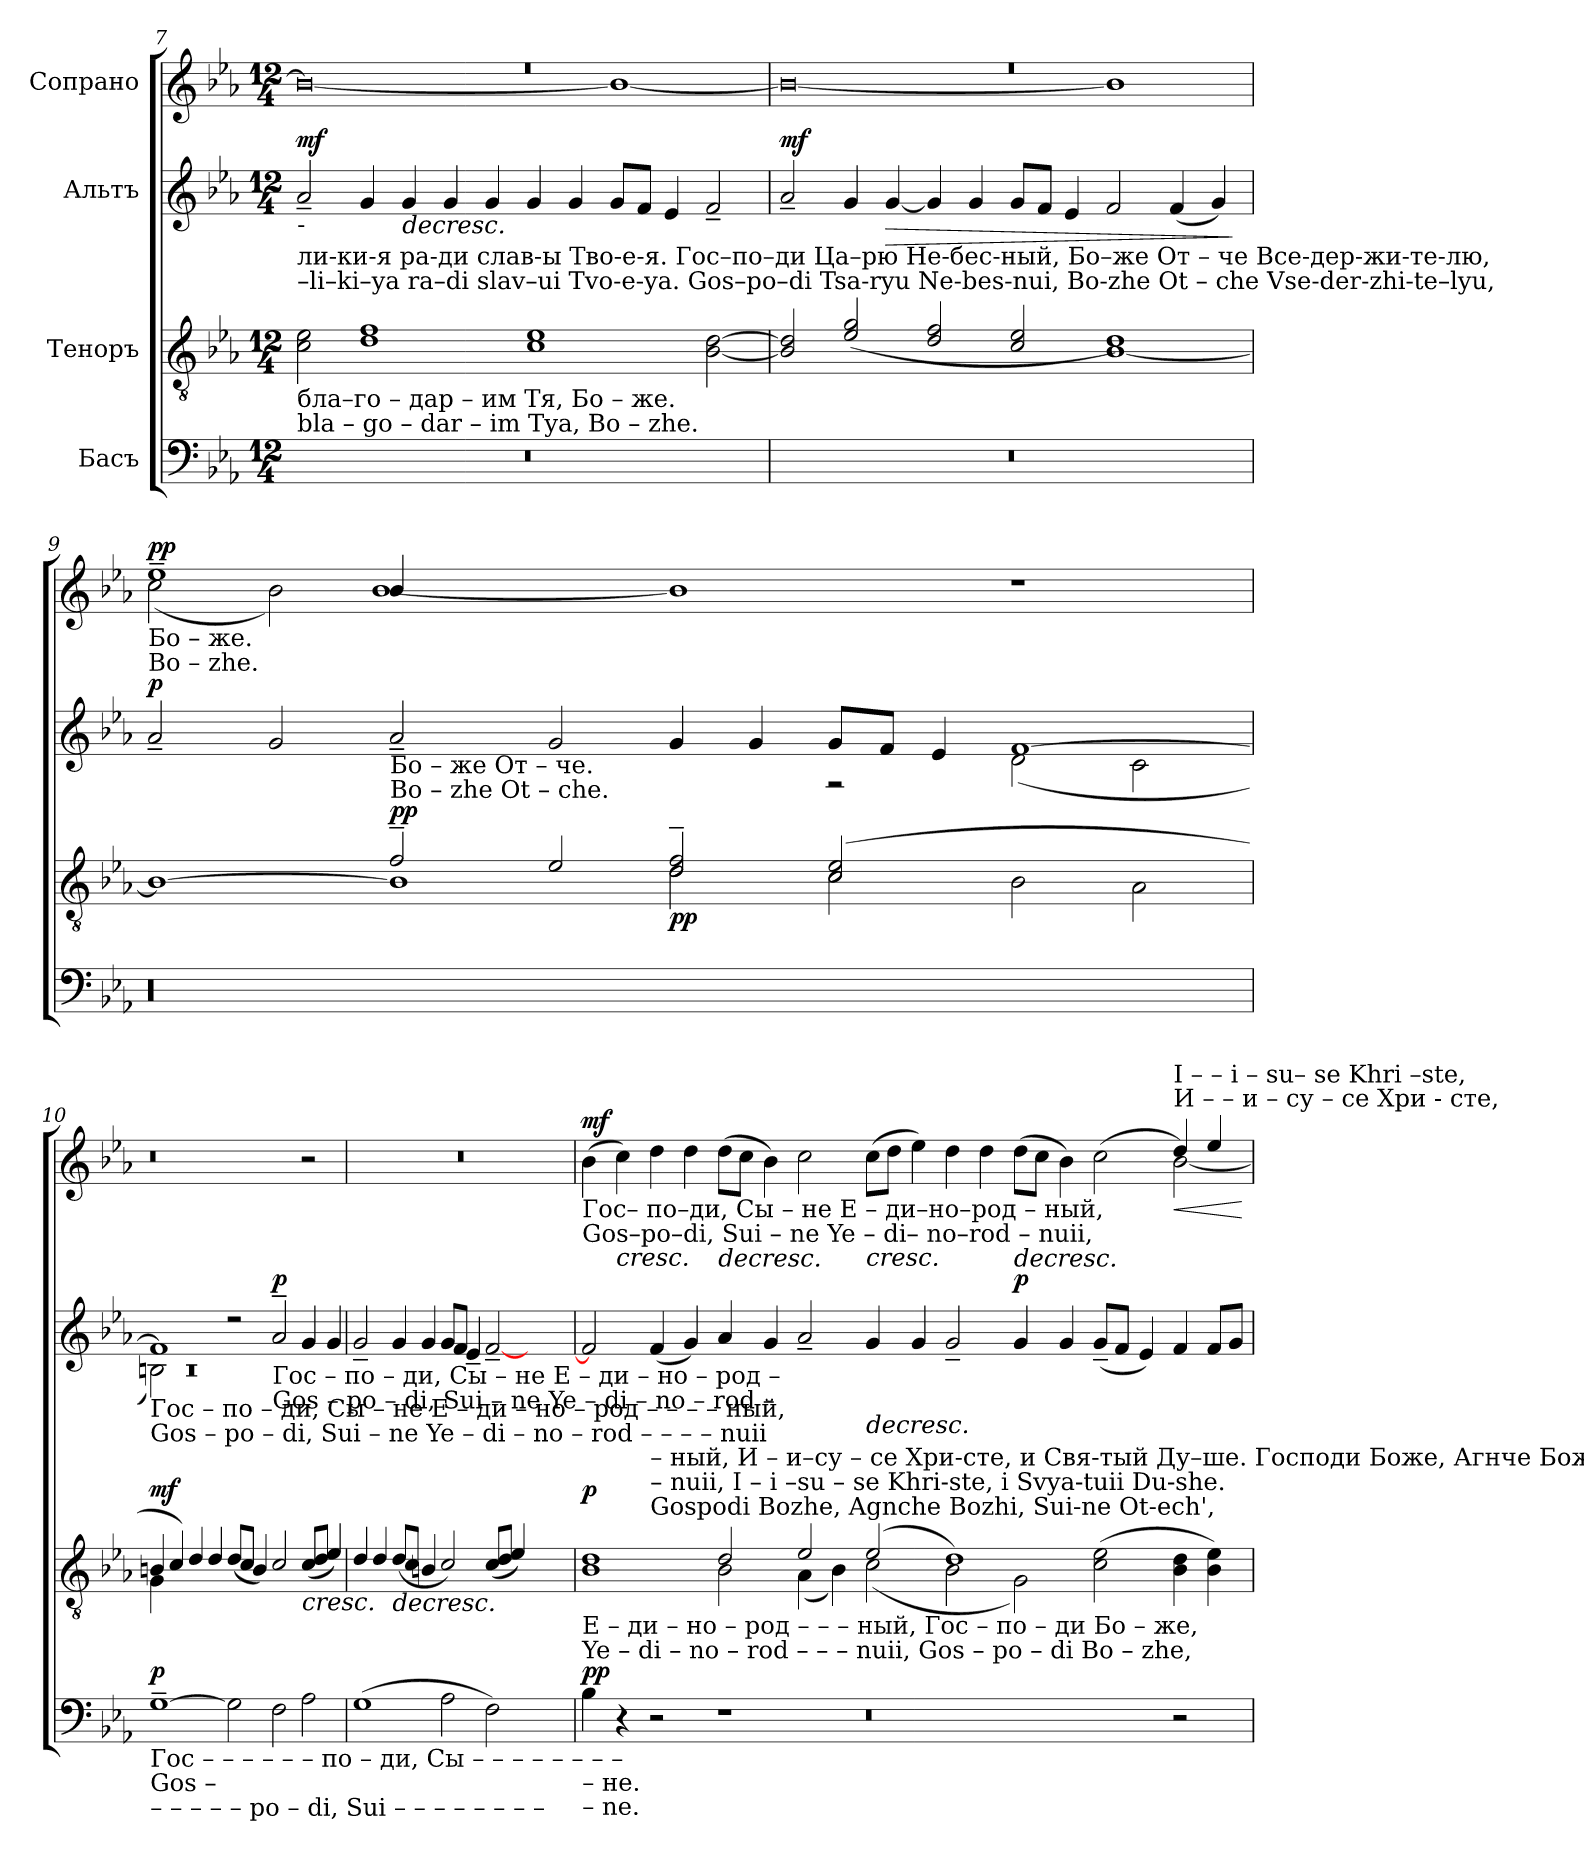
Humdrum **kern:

**kern	**dynam	**kern	**dynam	**kern	**dynam	**kern	**dynam
*part4	*part4	*part3	*part3	*part2	*part2	*part1	*part1
*staff4	*staff4	*staff3	*staff3	*staff2	*staff2	*staff1	*staff1
*I"Басъ	*	*I"Теноръ	*	*I"Альтъ	*	*I"Сопрано	*
!!LO:PB:g=z
*clefF4	*	*clefGv2	*	*clefG2	*	*clefG2	*
*k[b-e-a-]	*	*k[b-e-a-]	*	*k[b-e-a-]	*	*k[b-e-a-]	*
*M12/4	*	*M12/4	*	*M12/4	*	*M12/4	*
=7	=7	=7	=7	=7	=7	=7	=7
*	*	*	*	*	*	*^	*
!	!	!	!	!LO:TX:b:t=-	!	!	!	!
!	!	!	!	!LO:TX:b:t=ли-ки-я  ра-ди слав-ы Тво-е-я.     Гос–по–ди    Ца–рю Не-бес-ный,    Бо–же  От    –  че Все-дер-жи-те-лю,	!	!	!	!
!	!	!	!	!LO:TX:b:t=–li–ki–ya  ra–di  slav–ui Tvo-e-ya.    Gos–po–di   Tsa-ryu Ne-bes-nui,      Bo-zhe  Ot  –  che Vse-der-zhi-te–lyu,	!	!	!	!
!	!	!LO:TX:b:t=бла–го      –     дар       –         им               Тя,                                                                                             Бо  – же.	!	!	!	!	!	!
!	!	!LO:TX:b:t=bla – go     –    dar       –       im           Tya,                                                                     Bo  – zhe.	!	!	!	!	!	!
!	!	!	!	!	!LO:DY:a	!	!	!
0.r	.	2c\ 2e-\	.	2a-~/	mf	0.r	0b-_	.
.	.	1d 1f	.	4g/	.	.	.	.
!	!	!	!	!	!LO:HP:b	!	!	!
.	.	.	.	4g/	>	.	.	.
.	.	.	.	4g/	.	.	.	.
.	.	.	.	4g/	.	.	.	.
.	.	1c 1e-	.	4g/	.	.	.	.
.	.	.	.	4g/	.	.	.	.
.	.	.	.	8g/L	.	.	1b-_	.
.	.	.	.	8f/J	.	.	.	.
.	.	.	.	4e-/	.	.	.	.
.	.	[2B-\ [2d\	.	2f~/	.	.	.	.
=8	=8	=8	=8	=8	=8	=8	=8	=8
*	*	*^	*	*	*	*	*	*
!	!	!	!	!	!	!LO:DY:a	!	!	!
0.r	.	2B-/] 2d/]	2ryy	.	2a-~/	mf	0.r	0b-_	.
.	.	(2e-/ 2g/	2ryy	.	4g/	.	.	.	.
!	!	!	!	!	!	!LO:HP:b	!	!	!
.	.	.	.	.	[4g/	>	.	.	.
.	.	2d/ 2f/	2ryy	.	4g/]	.	.	.	.
.	.	.	.	.	4g/	.	.	.	.
.	.	2c/ 2e-/	2ryy	.	8g/L	.	.	.	.
.	.	.	.	.	8f/J	.	.	.	.
.	.	.	.	.	4e-/	.	.	.	.
.	.	1d)	[1B-	.	2f/	.	.	1b-]	.
.	.	.	.	.	(4f/	.	.	.	.
.	.	.	.	.	4g/)	.	.	.	.
*	*	*v	*v	*	*	*	*v	*v	*
.	.	.	.	.	]	.	.
=9	=9	=9	=9	=9	=9	=9	=9
*	*	*^	*	*^	*	*^	*
!	!	!	!	!	!	!	!	!LO:TX:b:t=Бо     –    же.	!	!
!	!	!	!	!	!	!	!	!LO:TX:b:t=Bo     –   zhe.	!	!
!	!	!	!	!	!	!	!LO:DY:a	!	!	!LO:DY:a
00r	.	1ryy	1B-_	.	2a-~/	2ryy	p	1ee-~	(2cc\	pp
.	.	.	.	.	2g/	2ryy	.	.	2b-\)	.
!	!	!	!	!	!LO:TX:b:t=Бо    –    же  От  –  че.	!	!	!	!	!
!	!	!	!	!	!LO:TX:b:t=Bo    –   zhe  Ot  – che.	!	!	!	!	!
!	!	!	!	!LO:DY:a	!	!	!	!	!	!
.	.	2f~/	1B-]	pp	2a-~/	2ryy	.	4b-/	[1b-	.
.	.	.	.	.	.	.	.	4ryy	.	.
.	.	2e-/	.	.	2g/	2ryy	.	2ryy	.	.
!	!	!	!	!LO:DY:b	!	!	!	!	!	!
.	.	2d/~ 2f/~	2d\	pp	4g/	2ryy	.	1ryy	1b-]	.
.	.	.	.	.	4g/	.	.	.	.	.
.	.	(2c/ 2e-/	2c\	.	8g/L	2r	.	.	.	.
.	.	.	.	.	8f/J	.	.	.	.	.
.	.	.	.	.	4e-/	.	.	.	.	.
.	.	1ryy	2B-\	.	[1f	(2d\	.	1r	1ryy	.
.	.	.	2A-\	.	.	2c\	.	.	.	.
*	*	*	*	*	*	*	*	*v	*v	*
!!LO:LB:g=z
=10	=10	=10	=10	=10	=10	=10	=10	=10	=10
!	!	!	!	!	!LO:TX:b:t=Гос      –       по –   ди,     Сы        –       не             Е            –          ди  –  но   –  род       –       –       –       –         ный,	!	!	!	!
!	!	!	!	!	!LO:TX:b:t=Gos     –       po  –  di,      Sui        –       ne             Ye          –          di   –  no   –  rod       –       –       –       –          nuii	!	!	!	!
!LO:TX:b:t=Гос       –       –       –       –       –       –      по   –    ди,                       Сы        –       –       –       –       –       –       –       –	!	!	!	!	!	!	!	!	!
!LO:TX:b:t=Gos      –	!	!	!	!	!	!	!	!	!
!LO:TX:b:t=–     –      –     –     –     po  –    di,                  Sui      –     –     –     –     –      –     –      –	!	!	!	!	!	!	!	!	!
!	!LO:DY:a	!	!	!LO:DY:a	!	!	!	!	!
[1G~	p	(4Bn/	4G\)	mf	1f]	2Bn\)	.	0r	.
.	.	4c/)	4ryy	.	.	.	.	.	.
.	.	4d/	0ryy	.	.	0r	.	.	.
.	.	4d/	.	.	.	.	.	.	.
2G\]	.	(8d/L	.	.	2r	.	.	.	.
.	.	8c/J	.	.	.	.	.	.	.
.	.	4B/)	.	.	.	.	.	.	.
!	!	!	!	!	!LO:TX:b:t=Гос   –    по   –    ди,       Сы        –       не           Е    –   ди    –   но  –  род –	!	!	!	!
!	!	!	!	!	!LO:TX:b:t=Gos  –   po  –   di,       Sui     –      ne        Ye  –  di    –  no  –  rod –	!	!	!	!
!	!	!	!	!	!	!	!LO:DY:a	!	!
2F\	.	2c/	.	.	2a-~/	.	p	.	.
!	!	!	!	!LO:HP:b	!	!	!	!	!
2A-\	.	(8c/L	.	<	4g/	.	.	2r	.
.	.	8d/J	.	.	.	.	.	.	.
.	.	4e-/)	.	.	4g/	.	.	.	.
*	*	*v	*v	*	*	*	*	*	*
*	*	*	*	*v	*v	*	*	*
=11	=11	=11	=11	=11	=11	=11	=11
(1G	.	4d/	.	2g~/	.	0.r	.
.	.	4d/	.	.	.	.	.
!	!	!	!LO:HP:b	!	!	!	!
.	.	(>8d/L	>	4g/	.	.	.
.	.	8c/J	.	.	.	.	.
.	.	4Bn/	.	4g/	.	.	.
2A-\	.	2c/)	.	8g/L	.	.	.
.	.	.	.	8f/J	.	.	.
.	.	.	.	4e-~/	.	.	.
2F\)	.	(>8c/L	.	[2f~/	.	.	.
.	.	8d/J	.	.	.	.	.
.	.	4e-/)	.	.	.	.	.
1ryy	.	1ryy	[	1ryy	.	.	.
!!LO:PB:g=z
=12	=12	=12	=12	=12	=12	=12	=12
*	*	*^	*	*	*	*^	*
!	!	!	!	!	!	!	!LO:TX:b:t=Гос– по–ди,  Сы  –   не       Е     –   ди–но–род  –   ный,	!	!
!	!	!	!	!	!	!	!LO:TX:b:t=Gos–po–di,   Sui  –   ne      Ye    –    di– no–rod  –   nuii,	!	!
!	!	!LO:TX:b:t=Е         –        ди    –     но  –  род        –       –       –       ный,                         Гос     –     по  –  ди      Бо        –        же,	!	!	!	!	!	!	!
!	!	!LO:TX:b:t=Ye        –        di     –     no  –  rod        –       –       –       nuii,                          Gos    –     po  –  di        Bo       –       zhe,	!	!	!	!	!	!	!
!LO:TX:b:t=– не.	!	!	!	!	!	!	!	!	!
!LO:TX:b:t=– ne.	!	!	!	!	!	!	!	!	!
!	!LO:DY:a	!	!	!LO:DY:a	!	!	!	!	!LO:DY:a
4B-\	pp	1d	1B-	p	2f/]	.	(4b-\	2ryy	mf
!	!	!	!	!	!	!	!	!	!LO:HP:b
4r	.	.	.	.	.	.	4cc\)	.	<
!	!	!	!	!	!LO:TX:b:t=– ный, И   –   и–су  –  се  Хри-сте,     и    Свя-тый     Ду–ше.      Господи Боже, Агнче Божий, Сы-не   От-ечь,	!	!	!	!
!	!	!	!	!	!LO:TX:b:t=– nuii,  I    –    i –su  –  se Khri-ste,      i    Svya-tuii     Du-she.	!	!	!	!
!	!	!	!	!	!LO:TX:b:t=Gospodi Bozhe, Agnche Bozhi, Sui-ne   Ot-ech',	!	!	!	!
2r	.	.	.	.	(4f/	.	4dd\	2ryy	.
.	.	.	.	.	4g/)	.	4dd\	.	.
!	!	!	!	!	!	!	!	!	!LO:HP:b
1r	.	2d/	2B-\	.	4a-/	.	(8dd\L	2ryy	>
.	.	.	.	.	.	.	8cc\J	.	.
.	.	.	.	.	4g/	.	4b-\)	.	.
.	.	2e-/	(4A-\	.	2a-~/	.	2cc\	2ryy	.
.	.	.	4B-\)	.	.	.	.	.	.
!	!	!	!	!	!	!LO:HP:b	!	!	!LO:HP:b
0r	.	(2e-/	(2c\	.	4g/	>	(8cc\L	2ryy	<
.	.	.	.	.	.	.	8dd\J	.	.
.	.	.	.	.	4g/	.	4ee-\)	.	.
.	.	1d)	2B-\	.	2g~/	.	4dd\	2ryy	.
.	.	.	.	.	.	.	4dd\	.	.
!	!	!	!	!	!	!LO:DY:a	!	!	!LO:HP:b
.	.	.	2G\)	.	4g/	p	(8dd\L	2ryy	>
.	.	.	.	.	.	.	8cc\J	.	.
.	.	.	.	.	4g/	.	4b-\)	.	.
.	.	(>2c\ 2e-\	2ryy	.	(8g~/L	.	(2cc\	2ryy	.
.	.	.	.	.	8f/J	.	.	.	.
.	.	.	.	.	4e-/)	.	.	.	.
!	!	!	!	!	!	!	!LO:TX:a:t=И       –        –     и  –  су – се Хри - сте,	!	!
!	!	!	!	!	!	!	!LO:TX:a:t=I         –        –     i   –   su– se Khri –ste,	!	!
!	!	!	!	!	!	!	!	!	!LO:HP:b
2r	.	4B-\ 4d\	4ryy	.	4f/	.	4dd/	[2b-\)	<
.	.	4B-\ 4e-\)	4ryy	.	8f/L	.	4ee-/	.	.
.	.	.	.	.	8g/J	.	.	.	.
*	*	*v	*v	*	*	*	*v	*v	*
.	.	.	]	.	] ]	.	[ ] [ ] [
=	=	=	=	=	=	=	=
*-	*-	*-	*-	*-	*-	*-	*-
